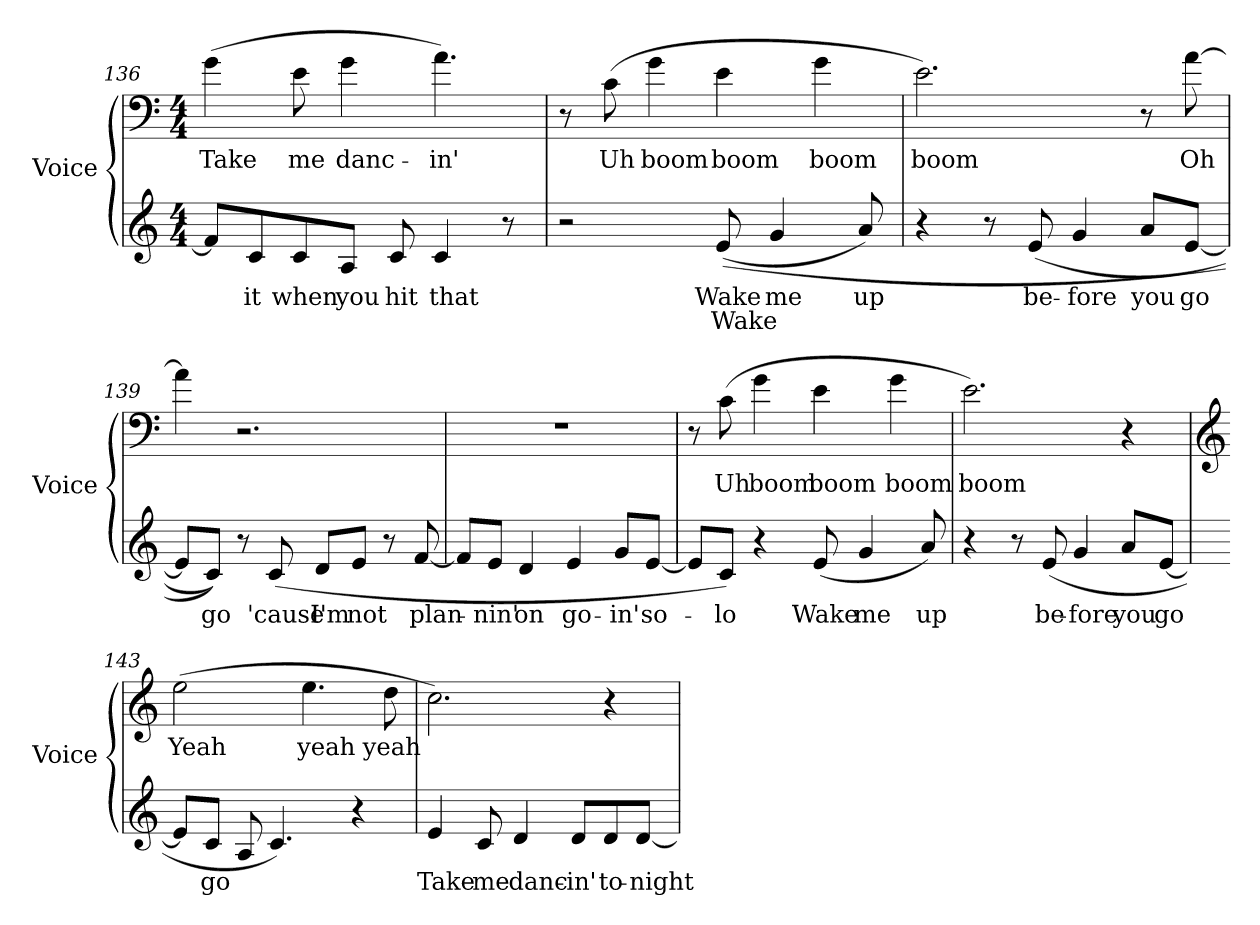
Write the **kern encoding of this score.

**kern	**text	**text	**kern	**text
*part2	*part2	*part2	*part1	*part1
*staff2	*staff2	*staff2	*staff1	*staff1
*I"Voice	*	*	*I"Voice	*
*I'Voice	*	*	*I'Voice	*
*clefG2	*	*	*clefF4	*
*k[]	*	*	*k[]	*
*C:	*	*	*C:	*
*M4/4	*	*	*M4/4	*
=136	=136	=136	=136	=136
!	!	!	!	!LO:LY:b:color=#000000
8fi/L]	.	.	(4gi\	Take
!	!LO:LY:b:color=#000000	!	!	!
8ci/	it	.	.	.
!	!LO:LY:b:color=#000000	!	!	!
!	!	!	!	!LO:LY:b:color=#000000
8ci/	when	.	8ei\	me
!	!LO:LY:b:color=#000000	!	!	!
!	!	!	!	!LO:LY:b:color=#000000
8Ai/J	you	.	4gi\	danc-
!	!LO:LY:b:color=#000000	!	!	!
8ci/	hit	.	.	.
!	!LO:LY:b:color=#000000	!	!	!
!	!	!	!	!LO:LY:b:color=#000000
4ci/	that	.	4.ai\)	-in'
8r	.	.	.	.
!!LO:LB:g=z
=137	=137	=137	=137	=137
2r	.	.	8r	.
!	!	!	!	!LO:LY:b:color=#000000
.	.	.	(8ci\	Uh
!	!	!	!	!LO:LY:b:color=#000000
.	.	.	4gi\	boom
!	!LO:LY:b:color=#000000	!LO:LY:b:color=#000000	!	!
!	!	!	!	!LO:LY:b:color=#000000
((8ei/	Wake	Wake	4ei\	boom
!	!LO:LY:b:color=#000000	!	!	!
4gi/	me	.	.	.
!	!	!	!	!LO:LY:b:color=#000000
.	.	.	4gi\	boom
!	!LO:LY:b:color=#000000	!	!	!
8ai/)	up	.	.	.
=138	=138	=138	=138	=138
!	!	!	!	!LO:LY:b:color=#000000
4r	.	.	2.ei\)	boom
8r	.	.	.	.
!	!LO:LY:b:color=#000000	!	!	!
(8ei/	be-	.	.	.
!	!LO:LY:b:color=#000000	!	!	!
4gi/	-fore	.	.	.
!	!LO:LY:b:color=#000000	!	!	!
8ai/L	you	.	8r	.
!	!LO:LY:b:color=#000000	!	!	!
!	!	!	!	!LO:LY:b:color=#000000
[8ei/J	go	.	[8ai\	Oh
=139	=139	=139	=139	=139
8ei/L]	.	.	4ai\]	.
!	!LO:LY:b:color=#000000	!	!	!
8ci/J))	go	.	.	.
8r	.	.	2.r	.
!	!LO:LY:b:color=#000000	!	!	!
(8ci/	'cause	.	.	.
!	!LO:LY:b:color=#000000	!	!	!
8di/L	I'm	.	.	.
!	!LO:LY:b:color=#000000	!	!	!
8ei/J	not	.	.	.
8r	.	.	.	.
!	!LO:LY:b:color=#000000	!	!	!
[8fi/	plan-	.	.	.
!!LO:LB:g=z
=140	=140	=140	=140	=140
8fi/L]	.	.	1r	.
!	!LO:LY:b:color=#000000	!	!	!
8ei/J	-nin'	.	.	.
!	!LO:LY:b:color=#000000	!	!	!
4di/	on	.	.	.
!	!LO:LY:b:color=#000000	!	!	!
4ei/	go-	.	.	.
!	!LO:LY:b:color=#000000	!	!	!
8gi/L	-in'	.	.	.
!	!LO:LY:b:color=#000000	!	!	!
[8ei/J	so-	.	.	.
=141	=141	=141	=141	=141
8ei/L]	.	.	8r	.
!	!LO:LY:b:color=#000000	!	!	!
!	!	!	!	!LO:LY:b:color=#000000
8ci/J)	-lo	.	(8ci\	Uh
!	!	!	!	!LO:LY:b:color=#000000
4r	.	.	4gi\	boom
!	!LO:LY:b:color=#000000	!	!	!
!	!	!	!	!LO:LY:b:color=#000000
(8ei/	Wake	.	4ei\	boom
!	!LO:LY:b:color=#000000	!	!	!
4gi/	me	.	.	.
!	!	!	!	!LO:LY:b:color=#000000
.	.	.	4gi\	boom
!	!LO:LY:b:color=#000000	!	!	!
8ai/)	up	.	.	.
=142	=142	=142	=142	=142
!	!	!	!	!LO:LY:b:color=#000000
4r	.	.	2.ei\)	boom
8r	.	.	.	.
!	!LO:LY:b:color=#000000	!	!	!
(8ei/	be-	.	.	.
!	!LO:LY:b:color=#000000	!	!	!
4gi/	-fore	.	.	.
!	!LO:LY:b:color=#000000	!	!	!
8ai/L	you	.	4r	.
!	!LO:LY:b:color=#000000	!	!	!
[8ei/J	go	.	.	.
=143	=143	=143	=143	=143
*	*	*	*clefG2	*
!	!	!	!	!LO:LY:b:color=#000000
8ei/L]	.	.	(2eei\	Yeah
!	!LO:LY:b:color=#000000	!	!	!
8ci/J	go	.	.	.
8Ai/	.	.	.	.
4.ci/)	.	.	.	.
!	!	!	!	!LO:LY:b:color=#000000
.	.	.	4.eei\	yeah
4r	.	.	.	.
!	!	!	!	!LO:LY:b:color=#000000
.	.	.	8ddi\	yeah
!!LO:PB:g=z
=144	=144	=144	=144	=144
!	!LO:LY:b:color=#000000	!	!	!
4ei/	Take	.	2.cci\)	.
!	!LO:LY:b:color=#000000	!	!	!
8ci/	me	.	.	.
!	!LO:LY:b:color=#000000	!	!	!
4di/	danc-	.	.	.
!	!LO:LY:b:color=#000000	!	!	!
8di/L	-in'	.	.	.
!	!LO:LY:b:color=#000000	!	!	!
8di/	to-	.	4r	.
!	!LO:LY:b:color=#000000	!	!	!
[8di/J	-night	.	.	.
=	=	=	=	=
*-	*-	*-	*-	*-
